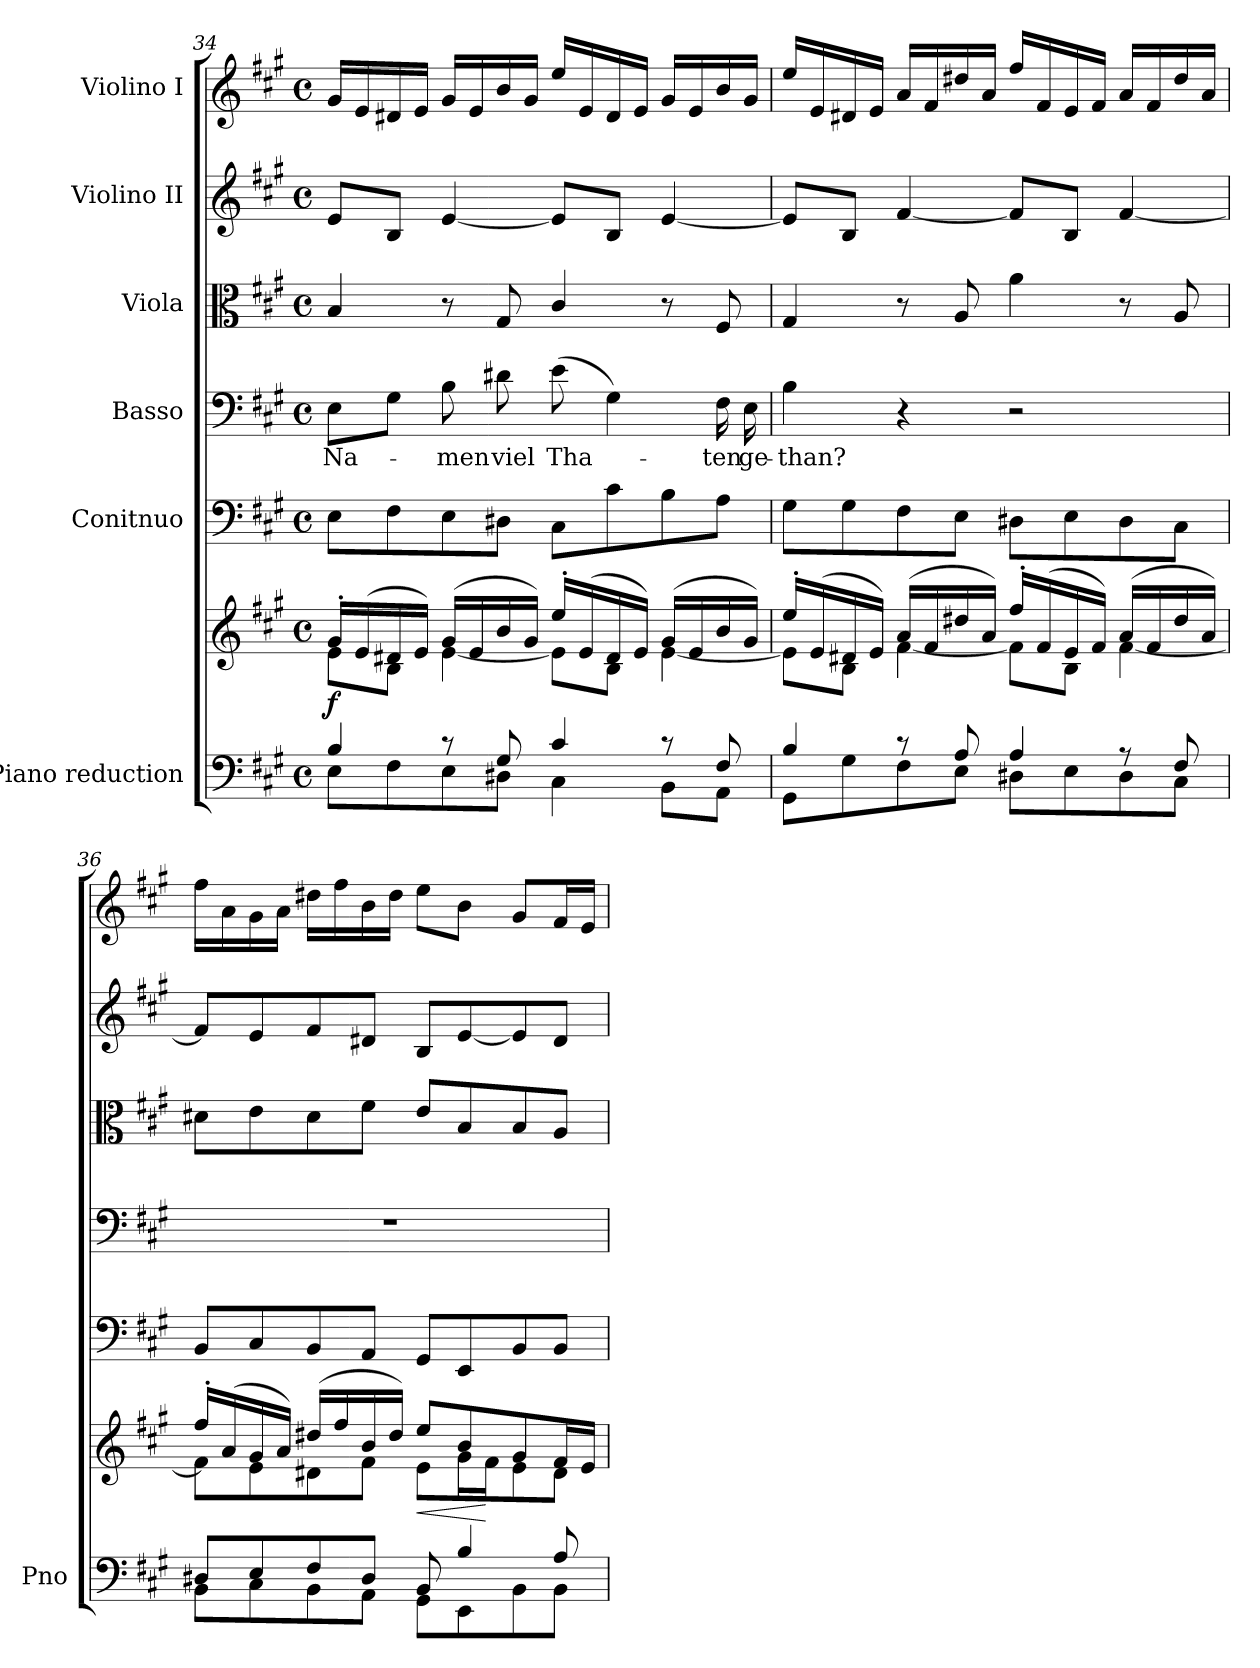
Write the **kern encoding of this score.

**kern	**kern	**dynam	**kern	**kern	**text	**kern	**kern	**kern
*part6	*part6	*part6	*part5	*part4	*part4	*part3	*part2	*part1
*staff7	*staff6	*staff6/7	*staff5	*staff4	*staff4	*staff3	*staff2	*staff1
*I"Piano reduction	*	*	*I"Conitnuo	*I"Basso	*	*I"Viola	*I"Violino II	*I"Violino I
*I'Pno	*	*	*	*	*	*	*	*
*clefF4	*clefG2	*	*clefF4	*clefF4	*	*clefC3	*clefG2	*clefG2
*k[f#c#g#]	*k[f#c#g#]	*	*k[f#c#g#]	*k[f#c#g#]	*	*k[f#c#g#]	*k[f#c#g#]	*k[f#c#g#]
*M4/4	*M4/4	*	*M4/4	*M4/4	*	*M4/4	*M4/4	*M4/4
*met(c)	*met(c)	*	*met(c)	*met(c)	*	*met(c)	*met(c)	*met(c)
=34	=34	=34	=34	=34	=34	=34	=34	=34
*^	*^	*	*	*	*	*	*	*
!	!	!	!	!LO:DY:b	!	!	!LO:LY:b	!	!	!
4B/	8E\L	16g#'/LL	8e\L	f	8E\L	8E\L	Na-	4B/	8e/L	16g#/LL
.	.	(16e/	.	.	.	.	.	.	.	16e/
.	8F#\	16d#X/	8B\J	.	8F#\	8G#\J	.	.	8B/J	16d#X/
.	.	16e/JJ)	.	.	.	.	.	.	.	16e/JJ
!	!	!	!	!	!	!	!LO:LY:b	!	!	!
8r	8E\	(16g#/LL	[4e\	.	8E\	8B\	-men	8r	[4e/	16g#/LL
.	.	16e/	.	.	.	.	.	.	.	16e/
!	!	!	!	!	!	!	!LO:LY:b	!	!	!
8G#/	8D#X\J	16b/	.	.	8D#X\J	8d#X\	viel	8G#/	.	16b/
.	.	16g#/JJ)	.	.	.	.	.	.	.	16g#/JJ
!	!	!	!	!	!	!	!LO:LY:b	!	!	!
4c#/	4C#\	16ee'/LL	8e\L]	.	8C#\L	(8e\	Tha-	4c#/	8e/L]	16ee/LL
.	.	(16e/	.	.	.	.	.	.	.	16e/
.	.	16d#/	8B\J	.	8c#\	4G#\)	.	.	8B/J	16d#/
.	.	16e/JJ)	.	.	.	.	.	.	.	16e/JJ
8r	8BB\L	(16g#/LL	[4e\	.	8B\	.	.	8r	[4e/	16g#/LL
.	.	16e/	.	.	.	.	.	.	.	16e/
!	!	!	!	!	!	!	!LO:LY:b	!	!	!
8F#/	8AA\J	16b/	.	.	8A\J	16F#\	-ten	8F#/	.	16b/
!	!	!	!	!	!	!	!LO:LY:b	!	!	!
.	.	16g#/JJ)	.	.	.	16E\	ge-	.	.	16g#/JJ
=35	=35	=35	=35	=35	=35	=35	=35	=35	=35	=35
!	!	!	!	!	!	!	!LO:LY:b	!	!	!
4B/	8GG#\L	16ee'/LL	8e\L]	.	8G#\L	4B\	than?	4G#/	8e/L]	16ee/LL
.	.	(16e/	.	.	.	.	.	.	.	16e/
.	8G#\	16d#X/	8B\J	.	8G#\	.	.	.	8B/J	16d#X/
.	.	16e/JJ)	.	.	.	.	.	.	.	16e/JJ
8r	8F#\	(16a/LL	[4f#\	.	8F#\	4r	.	8r	[4f#/	16a/LL
.	.	16f#/	.	.	.	.	.	.	.	16f#/
8A/	8E\J	16dd#X/	.	.	8E\J	.	.	8A/	.	16dd#X/
.	.	16a/JJ)	.	.	.	.	.	.	.	16a/JJ
4A/	8D#X\L	16ff#'/LL	8f#\L]	.	8D#X\L	2r	.	4a\	8f#/L]	16ff#/LL
.	.	(16f#/	.	.	.	.	.	.	.	16f#/
.	8E\	16e/	8B\J	.	8E\	.	.	.	8B/J	16e/
.	.	16f#/JJ)	.	.	.	.	.	.	.	16f#/JJ
8r	8D#\	(16a/LL	[4f#\	.	8D#\	.	.	8r	[4f#/	16a/LL
.	.	16f#/	.	.	.	.	.	.	.	16f#/
8F#/	8C#\J	16dd#/	.	.	8C#\J	.	.	8A/	.	16dd#/
.	.	16a/JJ)	.	.	.	.	.	.	.	16a/JJ
=36	=36	=36	=36	=36	=36	=36	=36	=36	=36	=36
8D#X/L	8BB\L	16ff#'/LL	8f#\L]	.	8BB/L	1r	.	8d#X\L	8f#/L]	16ff#\LL
.	.	(16a/	.	.	.	.	.	.	.	16a\
8E/	8C#\	16g#/	8e\	.	8C#/	.	.	8e\	8e/	16g#\
.	.	16a/JJ)	.	.	.	.	.	.	.	16a\JJ
8F#/	8BB\	(16dd#X/LL	8d#X\	.	8BB/	.	.	8d#\	8f#/	16dd#X\LL
.	.	16ff#/	.	.	.	.	.	.	.	16ff#\
8D#/J	8AA\J	16b/	8f#\J	.	8AA/J	.	.	8f#\J	8d#X/J	16b\
.	.	16dd#/JJ)	.	.	.	.	.	.	.	16dd#\JJ
!	!	!	!	!LO:HP:b	!	!	!	!	!	!
8BB/	8GG#\L	8ee/L	8e\L	<	8GG#/L	.	.	8e/L	8B/L	8ee\L
4B/	8EE\	8b/	16g#\L	.	8EE/	.	.	8B/	[8e/	8b\J
.	.	.	16f#\J	[	.	.	.	.	.	.
.	8BB\	8g#/	8e\	.	8BB/	.	.	8B/	8e/]	8g#/L
8A/	8BB\J	16f#/L	8d#\J	.	8BB/J	.	.	8A/J	8d#/J	16f#/L
.	.	16e/JJ	.	.	.	.	.	.	.	16e/JJ
*v	*v	*	*	*	*	*	*	*	*	*
*	*v	*v	*	*	*	*	*	*	*
=	=	=	=	=	=	=	=	=
*-	*-	*-	*-	*-	*-	*-	*-	*-
